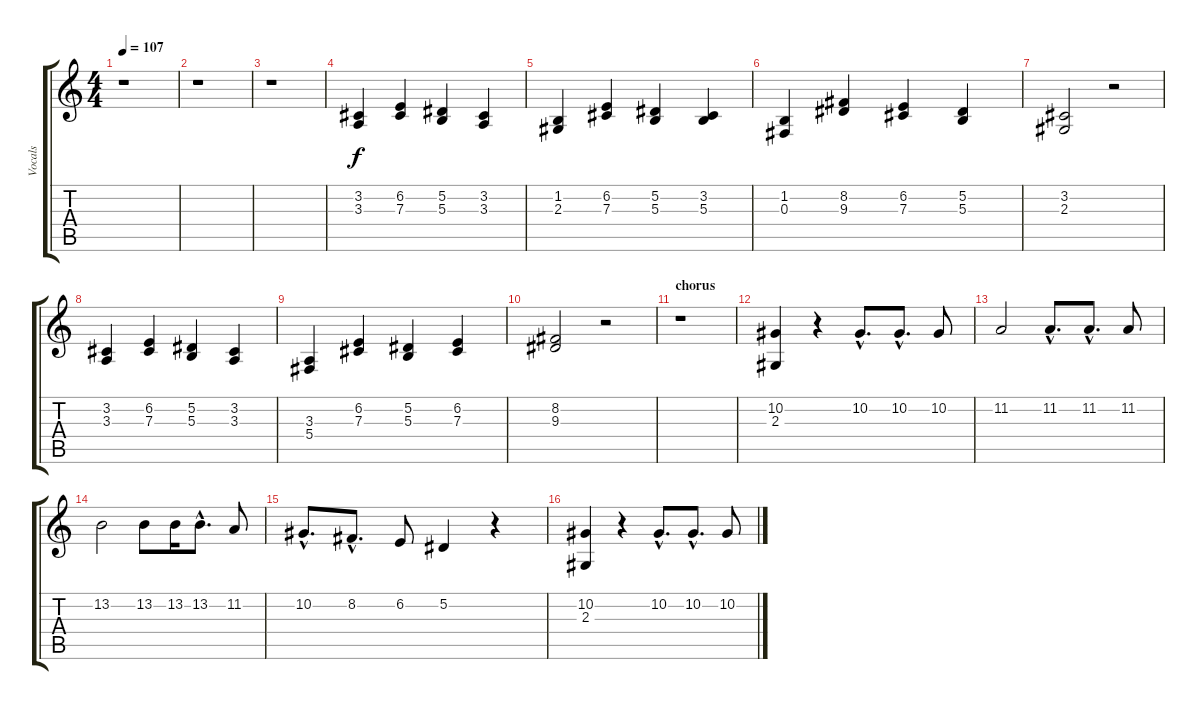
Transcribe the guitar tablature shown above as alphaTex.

\track ("Vocals" "Vocals") {instrument lead2sawtooth}
\staff {score tabs}
\tuning (Eb4 Bb3 Gb3 Db3 Ab2 Eb2) {hide}
\ts (4 4)
\tempo 107
\clef g2
\ks c
r.1{dy f} |
r.1 |
r.1 |
(3.2 3.3).4 (6.2 7.3).4 (5.2 5.3).4 (3.2 3.3).4 |
(1.2 2.3).4 (6.2 7.3).4 (5.2 5.3).4 (3.2 5.3).4 |
(1.2 0.3).4 (8.2 9.3).4 (6.2 7.3).4 (5.2 5.3).4 |
(3.2 2.3).2 r.2 |
(3.2 3.3).4 (6.2 7.3).4 (5.2 5.3).4 (3.2 3.3).4 |
(3.3 5.4).4 (6.2 7.3).4 (5.2 5.3).4 (6.2 7.3).4 |
(8.2 9.3).2 r.2 |
\section ("" "chorus")
r.1 |
(10.2 2.3).4 r.4 10.2{hac}.8{d} 10.2{hac}.8{d} 10.2.8 |
11.2.2 11.2{hac}.8{d} 11.2{hac}.8{d} 11.2.8 |
13.2.2 13.2.8 13.2.16 13.2{hac}.8{d} 11.2.8 |
10.2{hac}.8{d} 8.2{hac}.8{d} 6.2.8 5.2.4 r.4 |
(10.2 2.3).4 r.4 10.2{hac}.8{d} 10.2{hac}.8{d} 10.2.8
